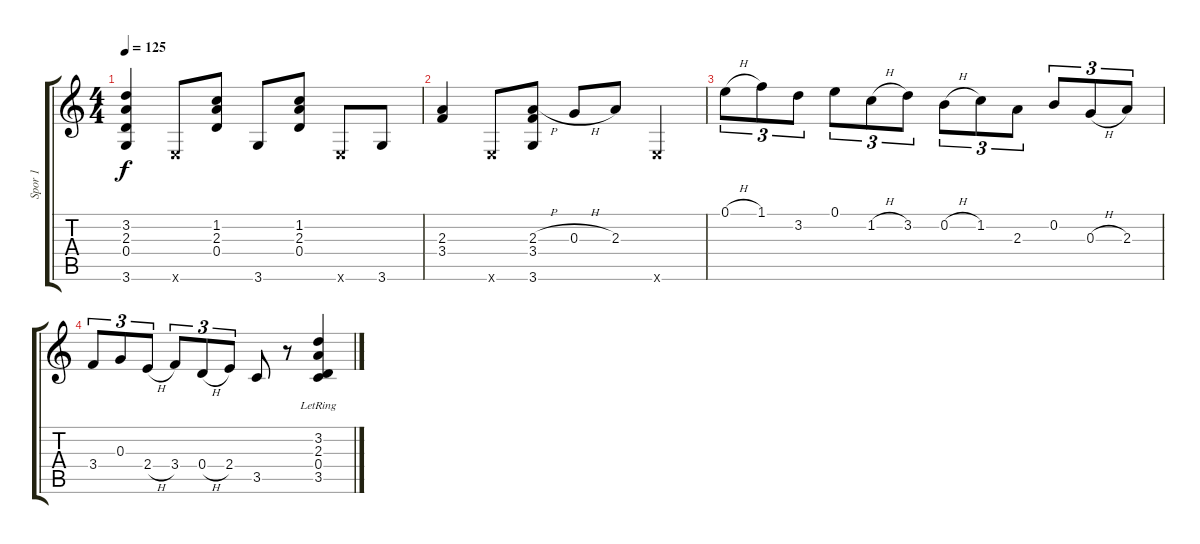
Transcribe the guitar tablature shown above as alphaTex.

\track ("Spor 1" "Spor 1") {instrument acousticguitarnylon}
\staff {score tabs}
\tuning (E4 B3 G3 D3 A2 E2) {hide}
\ts (4 4)
\tempo 125
\clef g2
\ks c
(3.2 2.3 0.4 3.6).4{dy f} 0.6{x}.8 (1.2 2.3 0.4).8 3.6.8 (1.2 2.3 0.4).8 0.6{x}.8 3.6.8 |
(2.3 3.4).4 0.6{x}.8 (2.3{h} 3.4 3.6).8 0.3{h}.8 2.3.8 0.6{x}.4 |
0.1{h}.8{tu (3 2)} 1.1.8{tu (3 2)} 3.2.8{tu (3 2)} 0.1.8{tu (3 2)} 1.2{h}.8{tu (3 2)} 3.2.8{tu (3 2)} 0.2{h}.8{tu (3 2)} 1.2.8{tu (3 2)} 2.3.8{tu (3 2)} 0.2.8{tu (3 2)} 0.3{h}.8{tu (3 2)} 2.3.8{tu (3 2)} |
3.4.8{tu (3 2)} 0.3.8{tu (3 2)} 2.4{h}.8{tu (3 2)} 3.4.8{tu (3 2)} 0.4{h}.8{tu (3 2)} 2.4.8{tu (3 2)} 3.5.8 r.8 (3.2 2.3 0.4 3.5{lr}).4
